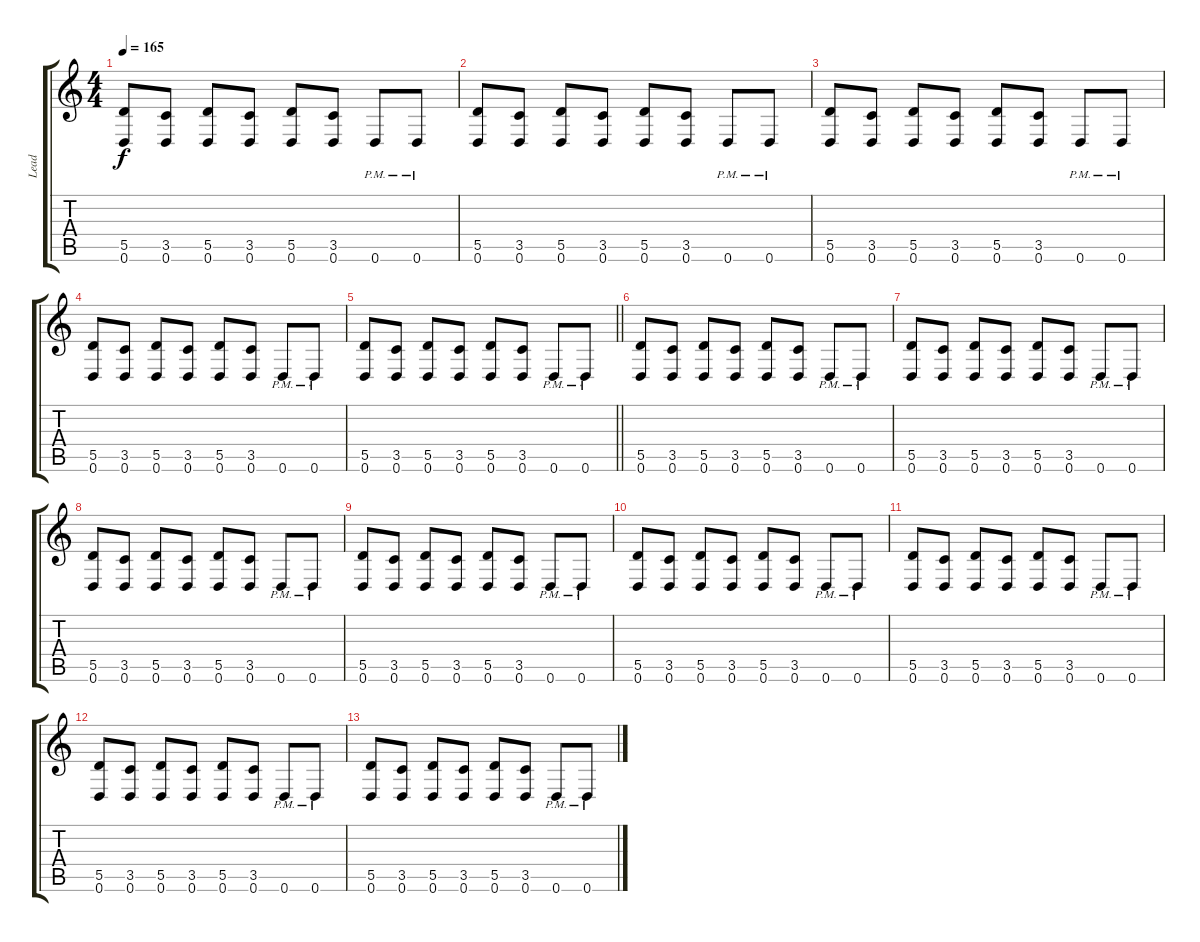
\track ("Lead" "Lead") {instrument distortionguitar}
\staff {score tabs}
\tuning (E4 B3 G3 D3 A2 D2) {hide}
\ts (4 4)
\tempo 165
\clef g2
\ks c
(5.5 0.6).8{dy f} (3.5 0.6).8 (5.5 0.6).8 (3.5 0.6).8 (5.5 0.6).8 (3.5 0.6).8 0.6{pm}.8 0.6{pm}.8 |
(5.5 0.6).8 (3.5 0.6).8 (5.5 0.6).8 (3.5 0.6).8 (5.5 0.6).8 (3.5 0.6).8 0.6{pm}.8 0.6{pm}.8 |
(5.5 0.6).8 (3.5 0.6).8 (5.5 0.6).8 (3.5 0.6).8 (5.5 0.6).8 (3.5 0.6).8 0.6{pm}.8 0.6{pm}.8 |
(5.5 0.6).8 (3.5 0.6).8 (5.5 0.6).8 (3.5 0.6).8 (5.5 0.6).8 (3.5 0.6).8 0.6{pm}.8 0.6{pm}.8 |
\barLineRight lightlight
(5.5 0.6).8 (3.5 0.6).8 (5.5 0.6).8 (3.5 0.6).8 (5.5 0.6).8 (3.5 0.6).8 0.6{pm}.8 0.6{pm}.8 |
(5.5 0.6).8 (3.5 0.6).8 (5.5 0.6).8 (3.5 0.6).8 (5.5 0.6).8 (3.5 0.6).8 0.6{pm}.8 0.6{pm}.8 |
(5.5 0.6).8 (3.5 0.6).8 (5.5 0.6).8 (3.5 0.6).8 (5.5 0.6).8 (3.5 0.6).8 0.6{pm}.8 0.6{pm}.8 |
(5.5 0.6).8 (3.5 0.6).8 (5.5 0.6).8 (3.5 0.6).8 (5.5 0.6).8 (3.5 0.6).8 0.6{pm}.8 0.6{pm}.8 |
(5.5 0.6).8 (3.5 0.6).8 (5.5 0.6).8 (3.5 0.6).8 (5.5 0.6).8 (3.5 0.6).8 0.6{pm}.8 0.6{pm}.8 |
(5.5 0.6).8 (3.5 0.6).8 (5.5 0.6).8 (3.5 0.6).8 (5.5 0.6).8 (3.5 0.6).8 0.6{pm}.8 0.6{pm}.8 |
(5.5 0.6).8 (3.5 0.6).8 (5.5 0.6).8 (3.5 0.6).8 (5.5 0.6).8 (3.5 0.6).8 0.6{pm}.8 0.6{pm}.8 |
(5.5 0.6).8 (3.5 0.6).8 (5.5 0.6).8 (3.5 0.6).8 (5.5 0.6).8 (3.5 0.6).8 0.6{pm}.8 0.6{pm}.8 |
(5.5 0.6).8 (3.5 0.6).8 (5.5 0.6).8 (3.5 0.6).8 (5.5 0.6).8 (3.5 0.6).8 0.6{pm}.8 0.6{pm}.8
